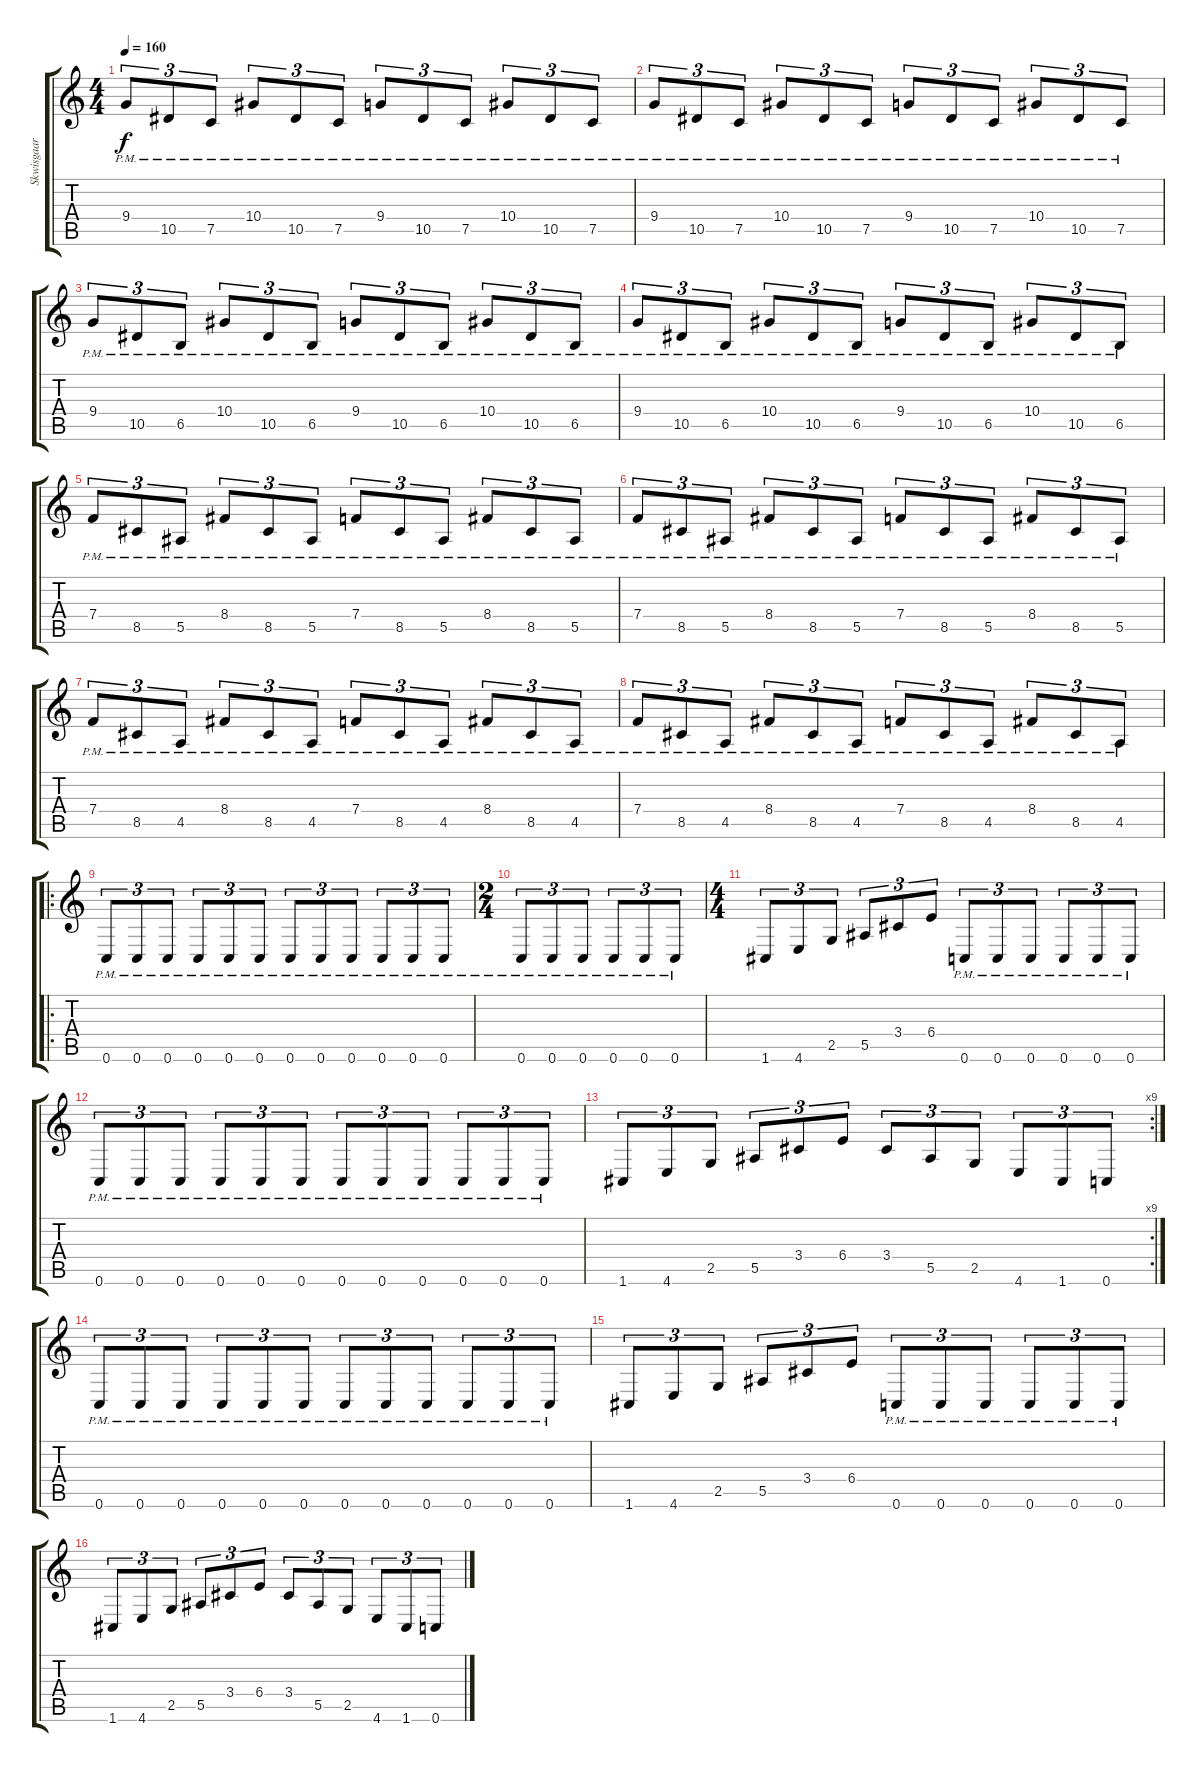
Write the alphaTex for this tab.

\track ("Skwisgaar Skwigelf" "Skwisgaar ") {instrument distortionguitar}
\staff {score tabs}
\tuning (C4 G3 Eb3 Bb2 F2 C2) {hide}
\ts (4 4)
\tempo 160
\clef g2
\ks c
9.4{pm}.8{tu (3 2) dy f} 10.5{pm}.8{tu (3 2)} 7.5{pm}.8{tu (3 2)} 10.4{pm}.8{tu (3 2)} 10.5{pm}.8{tu (3 2)} 7.5{pm}.8{tu (3 2)} 9.4{pm}.8{tu (3 2)} 10.5{pm}.8{tu (3 2)} 7.5{pm}.8{tu (3 2)} 10.4{pm}.8{tu (3 2)} 10.5{pm}.8{tu (3 2)} 7.5{pm}.8{tu (3 2)} |
9.4{pm}.8{tu (3 2)} 10.5{pm}.8{tu (3 2)} 7.5{pm}.8{tu (3 2)} 10.4{pm}.8{tu (3 2)} 10.5{pm}.8{tu (3 2)} 7.5{pm}.8{tu (3 2)} 9.4{pm}.8{tu (3 2)} 10.5{pm}.8{tu (3 2)} 7.5{pm}.8{tu (3 2)} 10.4{pm}.8{tu (3 2)} 10.5{pm}.8{tu (3 2)} 7.5{pm}.8{tu (3 2)} |
9.4{pm}.8{tu (3 2)} 10.5{pm}.8{tu (3 2)} 6.5{pm}.8{tu (3 2)} 10.4{pm}.8{tu (3 2)} 10.5{pm}.8{tu (3 2)} 6.5{pm}.8{tu (3 2)} 9.4{pm}.8{tu (3 2)} 10.5{pm}.8{tu (3 2)} 6.5{pm}.8{tu (3 2)} 10.4{pm}.8{tu (3 2)} 10.5{pm}.8{tu (3 2)} 6.5{pm}.8{tu (3 2)} |
9.4{pm}.8{tu (3 2)} 10.5{pm}.8{tu (3 2)} 6.5{pm}.8{tu (3 2)} 10.4{pm}.8{tu (3 2)} 10.5{pm}.8{tu (3 2)} 6.5{pm}.8{tu (3 2)} 9.4{pm}.8{tu (3 2)} 10.5{pm}.8{tu (3 2)} 6.5{pm}.8{tu (3 2)} 10.4{pm}.8{tu (3 2)} 10.5{pm}.8{tu (3 2)} 6.5{pm}.8{tu (3 2)} |
7.4{pm}.8{tu (3 2)} 8.5{pm}.8{tu (3 2)} 5.5{pm}.8{tu (3 2)} 8.4{pm}.8{tu (3 2)} 8.5{pm}.8{tu (3 2)} 5.5{pm}.8{tu (3 2)} 7.4{pm}.8{tu (3 2)} 8.5{pm}.8{tu (3 2)} 5.5{pm}.8{tu (3 2)} 8.4{pm}.8{tu (3 2)} 8.5{pm}.8{tu (3 2)} 5.5{pm}.8{tu (3 2)} |
7.4{pm}.8{tu (3 2)} 8.5{pm}.8{tu (3 2)} 5.5{pm}.8{tu (3 2)} 8.4{pm}.8{tu (3 2)} 8.5{pm}.8{tu (3 2)} 5.5{pm}.8{tu (3 2)} 7.4{pm}.8{tu (3 2)} 8.5{pm}.8{tu (3 2)} 5.5{pm}.8{tu (3 2)} 8.4{pm}.8{tu (3 2)} 8.5{pm}.8{tu (3 2)} 5.5{pm}.8{tu (3 2)} |
7.4{pm}.8{tu (3 2)} 8.5{pm}.8{tu (3 2)} 4.5{pm}.8{tu (3 2)} 8.4{pm}.8{tu (3 2)} 8.5{pm}.8{tu (3 2)} 4.5{pm}.8{tu (3 2)} 7.4{pm}.8{tu (3 2)} 8.5{pm}.8{tu (3 2)} 4.5{pm}.8{tu (3 2)} 8.4{pm}.8{tu (3 2)} 8.5{pm}.8{tu (3 2)} 4.5{pm}.8{tu (3 2)} |
7.4{pm}.8{tu (3 2)} 8.5{pm}.8{tu (3 2)} 4.5{pm}.8{tu (3 2)} 8.4{pm}.8{tu (3 2)} 8.5{pm}.8{tu (3 2)} 4.5{pm}.8{tu (3 2)} 7.4{pm}.8{tu (3 2)} 8.5{pm}.8{tu (3 2)} 4.5{pm}.8{tu (3 2)} 8.4{pm}.8{tu (3 2)} 8.5{pm}.8{tu (3 2)} 4.5{pm}.8{tu (3 2)} |
\ro
0.6{pm}.8{tu (3 2)} 0.6{pm}.8{tu (3 2)} 0.6{pm}.8{tu (3 2)} 0.6{pm}.8{tu (3 2)} 0.6{pm}.8{tu (3 2)} 0.6{pm}.8{tu (3 2)} 0.6{pm}.8{tu (3 2)} 0.6{pm}.8{tu (3 2)} 0.6{pm}.8{tu (3 2)} 0.6{pm}.8{tu (3 2)} 0.6{pm}.8{tu (3 2)} 0.6{pm}.8{tu (3 2)} |
\ts (2 4)
0.6{pm}.8{tu (3 2)} 0.6{pm}.8{tu (3 2)} 0.6{pm}.8{tu (3 2)} 0.6{pm}.8{tu (3 2)} 0.6{pm}.8{tu (3 2)} 0.6{pm}.8{tu (3 2)} |
\ts (4 4)
1.6.8{tu (3 2)} 4.6.8{tu (3 2)} 2.5.8{tu (3 2)} 5.5.8{tu (3 2)} 3.4.8{tu (3 2)} 6.4.8{tu (3 2)} 0.6{pm}.8{tu (3 2)} 0.6{pm}.8{tu (3 2)} 0.6{pm}.8{tu (3 2)} 0.6{pm}.8{tu (3 2)} 0.6{pm}.8{tu (3 2)} 0.6{pm}.8{tu (3 2)} |
0.6{pm}.8{tu (3 2)} 0.6{pm}.8{tu (3 2)} 0.6{pm}.8{tu (3 2)} 0.6{pm}.8{tu (3 2)} 0.6{pm}.8{tu (3 2)} 0.6{pm}.8{tu (3 2)} 0.6{pm}.8{tu (3 2)} 0.6{pm}.8{tu (3 2)} 0.6{pm}.8{tu (3 2)} 0.6{pm}.8{tu (3 2)} 0.6{pm}.8{tu (3 2)} 0.6{pm}.8{tu (3 2)} |
\rc 9
1.6.8{tu (3 2)} 4.6.8{tu (3 2)} 2.5.8{tu (3 2)} 5.5.8{tu (3 2)} 3.4.8{tu (3 2)} 6.4.8{tu (3 2)} 3.4.8{tu (3 2)} 5.5.8{tu (3 2)} 2.5.8{tu (3 2)} 4.6.8{tu (3 2)} 1.6.8{tu (3 2)} 0.6.8{tu (3 2)} |
0.6{pm}.8{tu (3 2)} 0.6{pm}.8{tu (3 2)} 0.6{pm}.8{tu (3 2)} 0.6{pm}.8{tu (3 2)} 0.6{pm}.8{tu (3 2)} 0.6{pm}.8{tu (3 2)} 0.6{pm}.8{tu (3 2)} 0.6{pm}.8{tu (3 2)} 0.6{pm}.8{tu (3 2)} 0.6{pm}.8{tu (3 2)} 0.6{pm}.8{tu (3 2)} 0.6{pm}.8{tu (3 2)} |
1.6.8{tu (3 2)} 4.6.8{tu (3 2)} 2.5.8{tu (3 2)} 5.5.8{tu (3 2)} 3.4.8{tu (3 2)} 6.4.8{tu (3 2)} 0.6{pm}.8{tu (3 2)} 0.6{pm}.8{tu (3 2)} 0.6{pm}.8{tu (3 2)} 0.6{pm}.8{tu (3 2)} 0.6{pm}.8{tu (3 2)} 0.6{pm}.8{tu (3 2)} |
1.6.8{tu (3 2)} 4.6.8{tu (3 2)} 2.5.8{tu (3 2)} 5.5.8{tu (3 2)} 3.4.8{tu (3 2)} 6.4.8{tu (3 2)} 3.4.8{tu (3 2)} 5.5.8{tu (3 2)} 2.5.8{tu (3 2)} 4.6.8{tu (3 2)} 1.6.8{tu (3 2)} 0.6.8{tu (3 2)}
